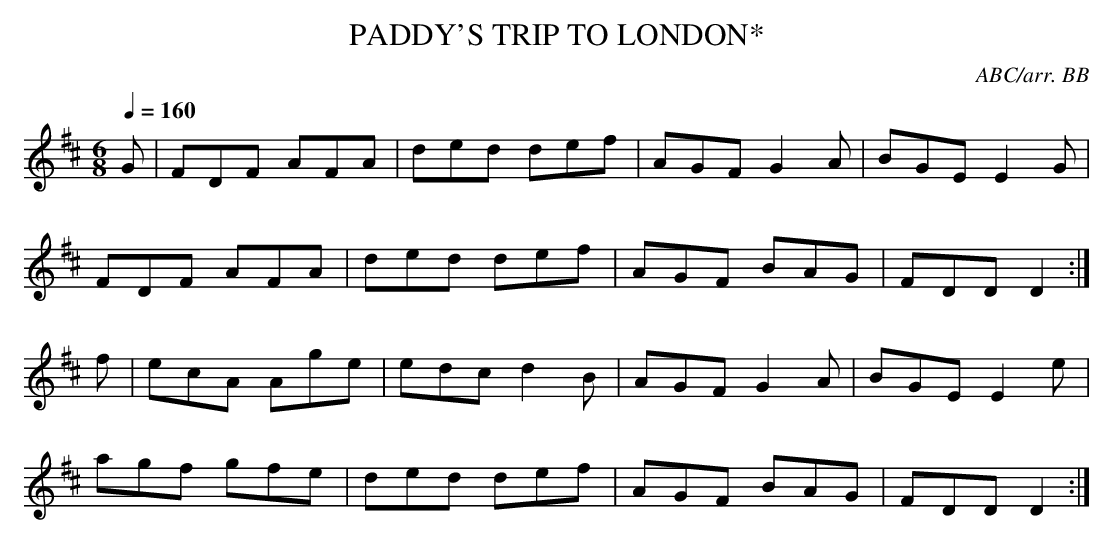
X:1
T:PADDY'S TRIP TO LONDON*
C:ABC/arr. BB
the name slightly to avoid confusion with the other "Paddy
in London" a/k/a/ "Clare Jig", "Mug of Brown Ale", etc.
M:6/8
L:1/8
Q:1/4=160
K:D
G|FDF AFA|ded def|AGF G2A|BGE E2G|
FDF AFA|ded def|AGF BAG|FDD D2 :|
f|ecA Age|edc d2B|AGF G2A|BGE E2e|
agf gfe|ded def|AGF BAG|FDD D2 :|
